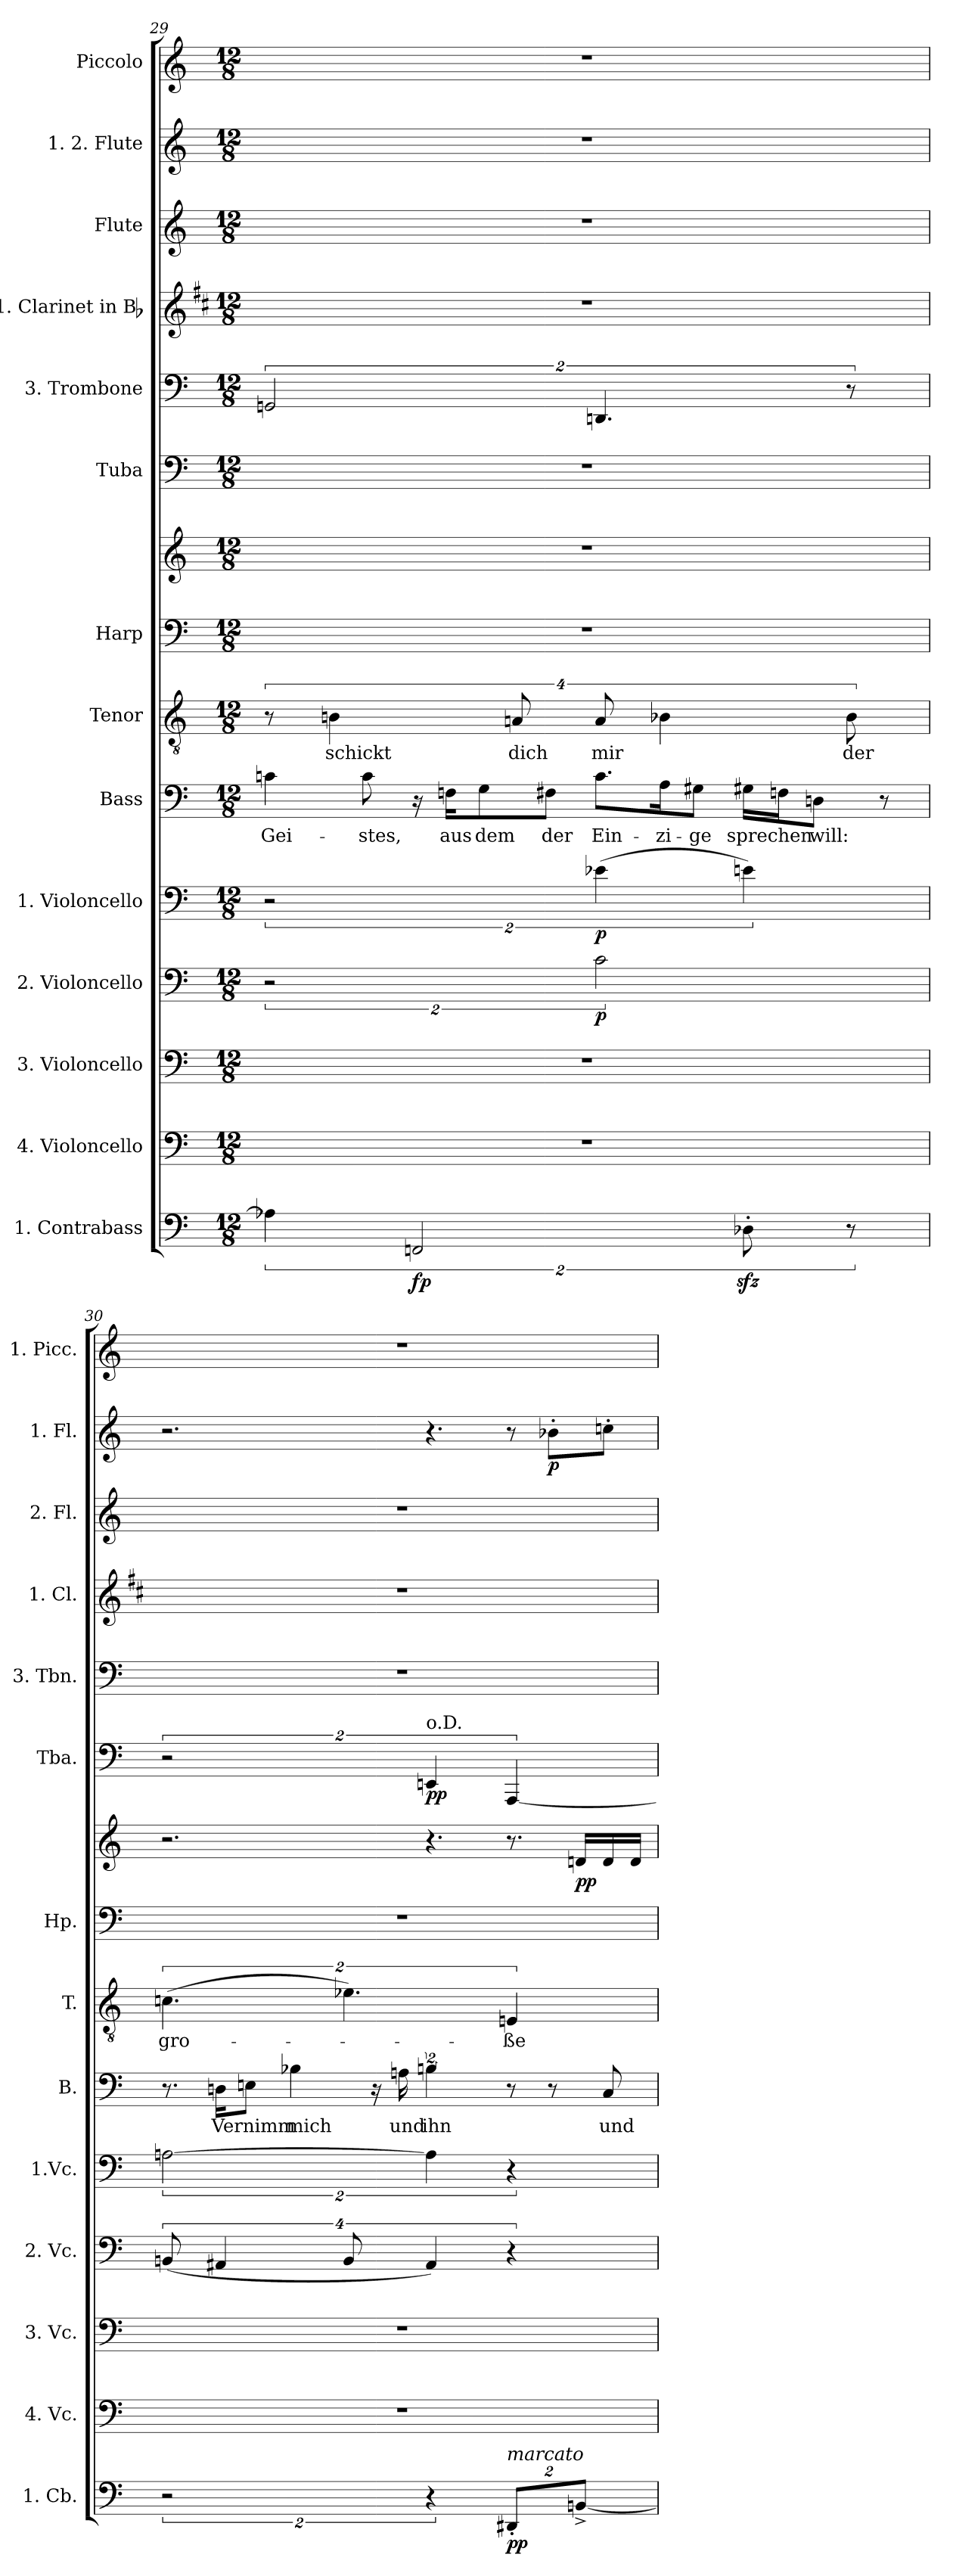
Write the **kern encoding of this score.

**kern	**dynam	**kern	**kern	**kern	**dynam	**kern	**dynam	**kern	**text	**kern	**text	**kern	**kern	**dynam	**kern	**dynam	**kern	**kern	**kern	**kern	**dynam	**kern
*part14	*part14	*part13	*part12	*part11	*part11	*part10	*part10	*part9	*part9	*part8	*part8	*part7	*part7	*part7	*part6	*part6	*part5	*part4	*part3	*part2	*part2	*part1
*staff15	*staff15	*staff14	*staff13	*staff12	*staff12	*staff11	*staff11	*staff10	*staff10	*staff9	*staff9	*staff8	*staff7	*staff7/8	*staff6	*staff6	*staff5	*staff4	*staff3	*staff2	*staff2	*staff1
*I"1. Contrabass	*	*I"4. Violoncello	*I"3. Violoncello	*I"2. Violoncello	*	*I"1. Violoncello	*	*I"Bass	*	*I"Tenor	*	*I"Harp	*	*	*I"Tuba	*	*I"3. Trombone	*I"1. Clarinet in Bb	*I"Flute	*I"1. 2. Flute	*	*I"Piccolo
*I'1. Cb.	*	*I'4. Vc.	*I'3. Vc.	*I'2. Vc.	*	*I'1.Vc.	*	*I'B.	*	*I'T.	*	*I'Hp.	*	*	*I'Tba.	*	*I'3. Tbn.	*I'1. Cl.	*I'2. Fl.	*I'1. Fl.	*	*I'1. Picc.
*clefF4	*	*clefF4	*clefF4	*clefF4	*	*clefF4	*	*clefF4	*	*clefGv2	*	*clefF4	*clefG2	*	*clefF4	*	*clefF4	*clefG2	*clefG2	*clefG2	*	*clefG2
*	*	*	*	*	*	*	*	*	*	*ITrd7c12	*	*	*	*	*	*	*	*ITrd1c2	*	*	*	*
*k[]	*	*k[]	*k[]	*k[]	*	*k[]	*	*k[]	*	*k[]	*	*k[]	*k[]	*	*k[]	*	*k[]	*k[]	*k[]	*k[]	*	*k[]
*C:	*	*C:	*C:	*C:	*	*C:	*	*C:	*	*C:	*	*C:	*C:	*	*C:	*	*C:	*C:	*C:	*C:	*	*C:
*M12/8	*	*M12/8	*M12/8	*M12/8	*	*M12/8	*	*M12/8	*	*M12/8	*	*M12/8	*M12/8	*	*M12/8	*	*M12/8	*M12/8	*M12/8	*M12/8	*	*M12/8
=29	=29	=29	=29	=29	=29	=29	=29	=29	=29	=29	=29	=29	=29	=29	=29	=29	=29	=29	=29	=29	=29	=29
!	!	!LO:N:vis=1	!LO:N:vis=1	!	!	!	!	!	!	!	!	!	!	!	!	!	!	!	!	!	!	!
!	!	!	!	!	!	!	!	!	!LO:LY:b:color=#000000	!	!	!LO:N:vis=1	!LO:N:vis=1	!	!LO:N:vis=1	!	!	!LO:N:vis=1	!LO:N:vis=1	!LO:N:vis=1	!	!LO:N:vis=1
8%3A-Xi\]	.	1.r	1.r	4%3r	.	4%3r	.	4cni\	Gei-	16%3r	.	1.r	1.r	.	1.r	.	4%3GGni/	1.r	1.r	1.r	.	1.r
!	!	!	!	!	!	!	!	!	!	!	!LO:LY:b:color=#000000	!	!	!	!	!	!	!	!	!	!	!
.	.	.	.	.	.	.	.	.	.	8%3BBni\	schickt	.	.	.	.	.	.	.	.	.	.	.
!	!	!	!	!	!	!	!	!	!LO:LY:b:color=#000000	!	!	!	!	!	!	!	!	!	!	!	!	!
.	.	.	.	.	.	.	.	8ci\	-stes,	.	.	.	.	.	.	.	.	.	.	.	.	.
4%3FFni/	fp	.	.	.	.	.	.	16r	.	.	.	.	.	.	.	.	.	.	.	.	.	.
!	!	!	!	!	!	!	!	!	!LO:LY:b:color=#000000	!	!	!	!	!	!	!	!	!	!	!	!	!
.	.	.	.	.	.	.	.	16Fni\KL	aus	.	.	.	.	.	.	.	.	.	.	.	.	.
!	!	!	!	!	!	!	!	!	!LO:LY:b:color=#000000	!	!	!	!	!	!	!	!	!	!	!	!	!
.	.	.	.	.	.	.	.	8Gi\	dem	.	.	.	.	.	.	.	.	.	.	.	.	.
!	!	!	!	!	!	!	!	!	!	!	!LO:LY:b:color=#000000	!	!	!	!	!	!	!	!	!	!	!
.	.	.	.	.	.	.	.	.	.	16%3AAni/	dich	.	.	.	.	.	.	.	.	.	.	.
!	!	!	!	!	!	!	!	!	!LO:LY:b:color=#000000	!	!	!	!	!	!	!	!	!	!	!	!	!
.	.	.	.	.	.	.	.	8F#Xi\J	der	.	.	.	.	.	.	.	.	.	.	.	.	.
!	!	!	!	!	!	!	!	!	!LO:LY:b:color=#000000	!	!	!	!	!	!	!	!	!	!	!	!	!
!	!	!	!	!	!	!	!	!	!	!	!LO:LY:b:color=#000000	!	!	!	!	!	!	!	!	!	!	!
.	.	.	.	4%3ci\	p	(8%3e-Xi\	p	8.ci\L	Ein-	16%3AAi/	mir	.	.	.	.	.	8%3.DDni/	.	.	.	.	.
!	!	!	!	!	!	!	!	!	!LO:LY:b:color=#000000	!	!	!	!	!	!	!	!	!	!	!	!	!
.	.	.	.	.	.	.	.	16Ai\k	-zi-	8%3BB-Xi\	.	.	.	.	.	.	.	.	.	.	.	.
!	!	!	!	!	!	!	!	!	!LO:LY:b:color=#000000	!	!	!	!	!	!	!	!	!	!	!	!	!
.	.	.	.	.	.	.	.	8G#Xi\J	-ge	.	.	.	.	.	.	.	.	.	.	.	.	.
!	!	!	!	!	!	!	!	!	!LO:LY:b:color=#000000	!	!	!	!	!	!	!	!	!	!	!	!	!
16%3D-Xzz'i\	.	.	.	.	.	8%3eni\)	.	16G#Xi\LL	sprechen	.	.	.	.	.	.	.	.	.	.	.	.	.
.	.	.	.	.	.	.	.	16Fni\J	.	.	.	.	.	.	.	.	.	.	.	.	.	.
!	!	!	!	!	!	!	!	!	!LO:LY:b:color=#000000	!	!	!	!	!	!	!	!	!	!	!	!	!
.	.	.	.	.	.	.	.	8Dni\J	will:	.	.	.	.	.	.	.	.	.	.	.	.	.
!	!	!	!	!	!	!	!	!	!	!	!LO:LY:b:color=#000000	!	!	!	!	!	!	!	!	!	!	!
16%3r	.	.	.	.	.	.	.	.	.	16%3BB-i\	der	.	.	.	.	.	16%3r	.	.	.	.	.
.	.	.	.	.	.	.	.	8r	.	.	.	.	.	.	.	.	.	.	.	.	.	.
!!LO:PB:g=z
=30	=30	=30	=30	=30	=30	=30	=30	=30	=30	=30	=30	=30	=30	=30	=30	=30	=30	=30	=30	=30	=30	=30
!	!	!LO:N:vis=1	!LO:N:vis=1	!	!	!	!	!	!	!	!	!	!	!	!	!	!	!	!	!	!	!
!	!	!	!	!	!	!	!	!	!	!	!LO:LY:b:color=#000000	!LO:N:vis=1	!	!	!	!	!LO:N:vis=1	!LO:N:vis=1	!LO:N:vis=1	!	!	!LO:N:vis=1
4%3r	.	1.r	1.r	(16%3BBni/	.	[>4%3Ani\	.	8.r	.	(8%3.Cni\	gro-	1.r	2.r	.	4%3r	.	1.r	1.r	1.r	2.r	.	1.r
!	!	!	!	!	!	!	!	!	!LO:LY:b:color=#000000	!	!	!	!	!	!	!	!	!	!	!	!	!
.	.	.	.	8%3AA#Xi/	.	.	.	16Dni\KL	Vernimm	.	.	.	.	.	.	.	.	.	.	.	.	.
.	.	.	.	.	.	.	.	8Eni\J	.	.	.	.	.	.	.	.	.	.	.	.	.	.
!	!	!	!	!	!	!	!	!	!LO:LY:b:color=#000000	!	!	!	!	!	!	!	!	!	!	!	!	!
.	.	.	.	.	.	.	.	4B-Xi\	mich	.	.	.	.	.	.	.	.	.	.	.	.	.
.	.	.	.	16%3BBi/	.	.	.	.	.	8%3.E-Xi\)	.	.	.	.	.	.	.	.	.	.	.	.
.	.	.	.	.	.	.	.	16r	.	.	.	.	.	.	.	.	.	.	.	.	.	.
!	!	!	!	!	!	!	!	!	!LO:LY:b:color=#000000	!	!	!	!	!	!	!	!	!	!	!	!	!
.	.	.	.	.	.	.	.	16Ani\	und	.	.	.	.	.	.	.	.	.	.	.	.	.
!	!	!	!	!	!	!	!	!	!	!	!	!	!	!	!LO:TX:a:t=o.D.	!	!	!	!	!	!	!
!	!	!	!	!	!	!	!	!	!LO:LY:b:color=#000000	!	!	!	!	!	!	!	!	!	!	!	!	!
8%3r	.	.	.	8%3AA#i/)	.	8%3Ai\]	.	8%3Bni\	ihn	.	.	.	4.r	.	8%3EEni/	pp	.	.	.	4.r	.	.
!LO:TX:a:i:t=marcato	!	!	!	!	!	!	!	!	!	!	!	!	!	!	!	!	!	!	!	!	!	!
!	!	!	!	!	!	!	!	!	!	!	!LO:LY:b:color=#000000	!	!	!	!	!	!	!	!	!	!	!
16%3DD#X'i/L	pp	.	.	8%3r	.	8%3r	.	8r	.	8%3EEni/	-ße	.	8.r	.	[<8%3AAAi/	.	.	.	.	8r	.	.
.	.	.	.	.	.	.	.	8r	.	.	.	.	.	.	.	.	.	.	.	8b-X'i\L	p	.
[<16%3BBn^i/J	.	.	.	.	.	.	.	.	.	.	.	.	16dni/LL	pp	.	.	.	.	.	.	.	.
!	!	!	!	!	!	!	!	!	!LO:LY:b:color=#000000	!	!	!	!	!	!	!	!	!	!	!	!	!
.	.	.	.	.	.	.	.	8Ci/	und	.	.	.	16di/	.	.	.	.	.	.	8ccn'i\J	.	.
.	.	.	.	.	.	.	.	.	.	.	.	.	16di/JJ	.	.	.	.	.	.	.	.	.
=	=	=	=	=	=	=	=	=	=	=	=	=	=	=	=	=	=	=	=	=	=	=
*-	*-	*-	*-	*-	*-	*-	*-	*-	*-	*-	*-	*-	*-	*-	*-	*-	*-	*-	*-	*-	*-	*-
